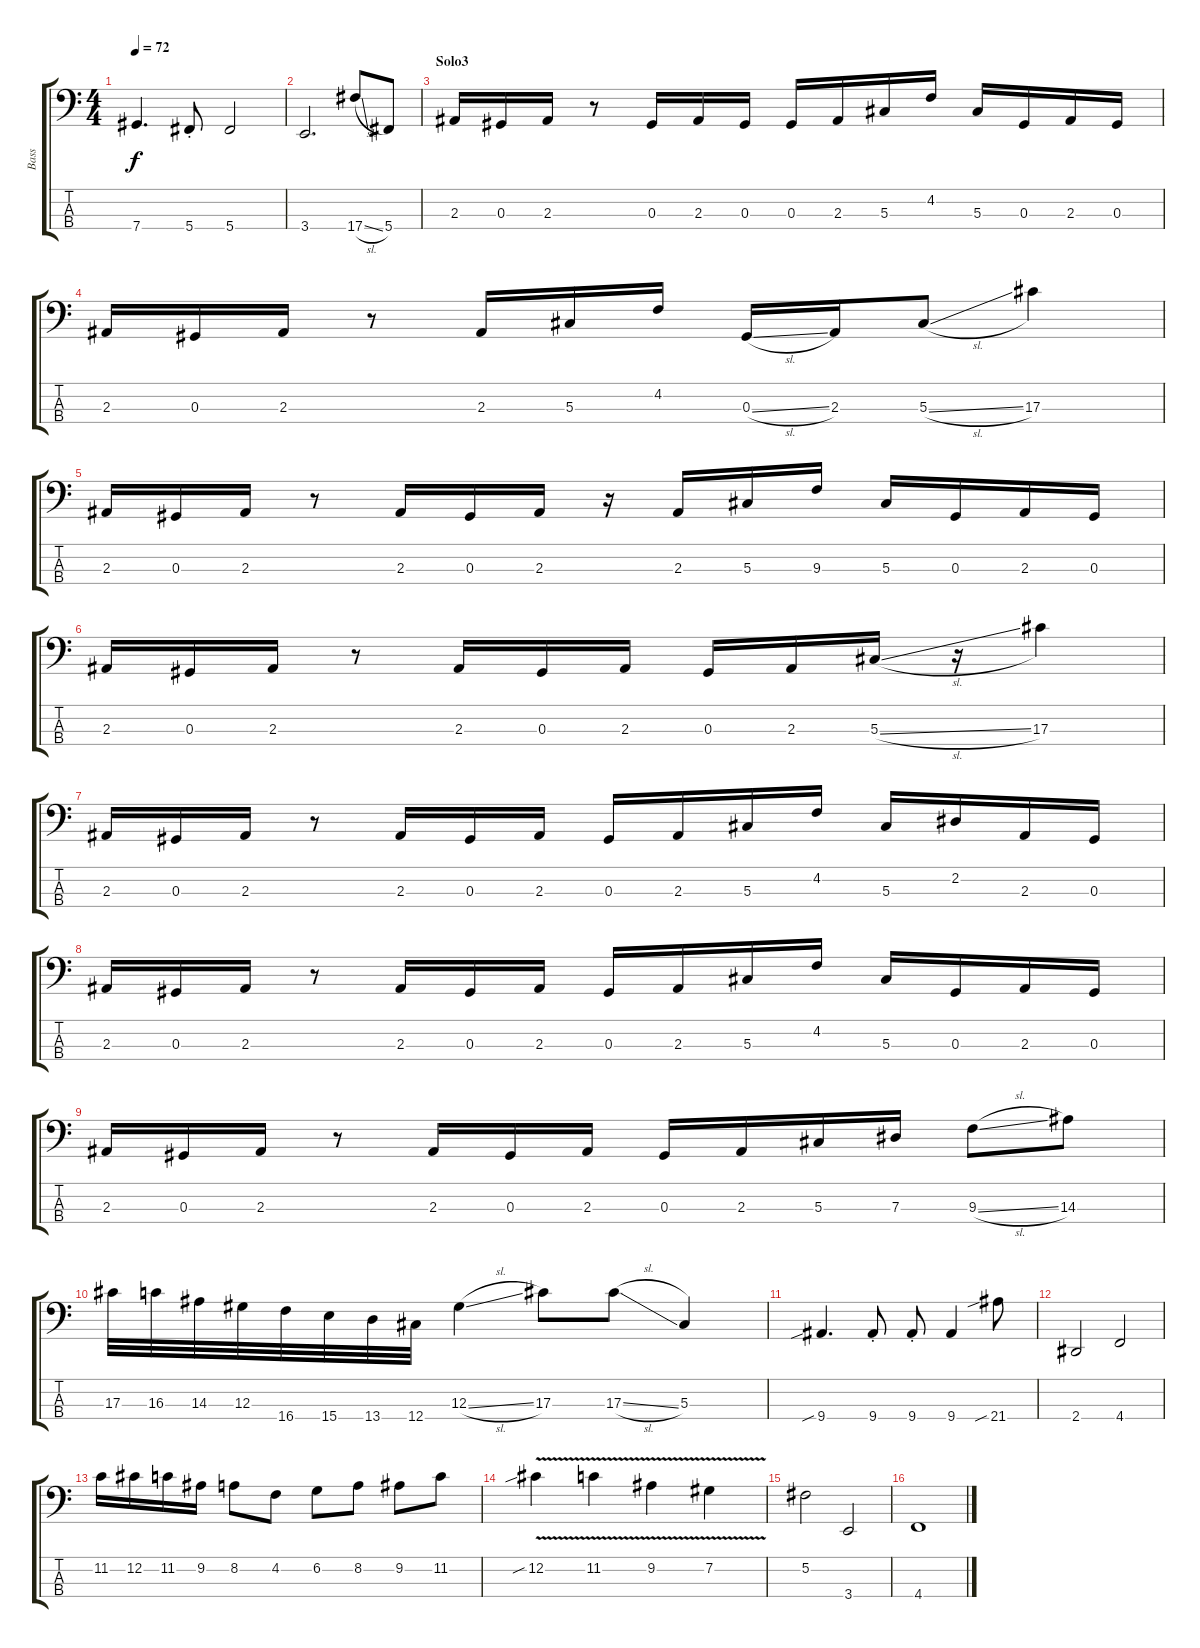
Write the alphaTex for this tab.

\track ("Bass" "Bass") {instrument fretlessbass}
\staff {score tabs}
\tuning (Gb2 Db2 Ab1 Db1) {hide}
\ts (4 4)
\tempo 72
\clef f4
\ks c
7.4.4{d dy f} 5.4{st}.8 5.4.2 |
3.4.2{d} 17.4{sl}.8 5.4.8 |
\section ("" "Solo3")
2.3.16 0.3.16 2.3.16 r.8 0.3.16 2.3.16 0.3.16 0.3.16 2.3.16 5.3.16 4.2.16 5.3.16 0.3.16 2.3.16 0.3.16 |
2.3.16 0.3.16 2.3.16 r.8 2.3.16 5.3.16 4.2.16 0.3{sl}.16 2.3.16 5.3{sl}.8 17.3.4 |
2.3.16 0.3.16 2.3.16 r.8 2.3.16 0.3.16 2.3.16 r.16 2.3.16 5.3.16 9.3.16 5.3.16 0.3.16 2.3.16 0.3.16 |
2.3.16 0.3.16 2.3.16 r.8 2.3.16 0.3.16 2.3.16 0.3.16 2.3.16 5.3{sl}.16 r.16 17.3.4 |
2.3.16 0.3.16 2.3.16 r.8 2.3.16 0.3.16 2.3.16 0.3.16 2.3.16 5.3.16 4.2.16 5.3.16 2.2.16 2.3.16 0.3.16 |
2.3.16 0.3.16 2.3.16 r.8 2.3.16 0.3.16 2.3.16 0.3.16 2.3.16 5.3.16 4.2.16 5.3.16 0.3.16 2.3.16 0.3.16 |
2.3.16 0.3.16 2.3.16 r.8 2.3.16 0.3.16 2.3.16 0.3.16 2.3.16 5.3.16 7.3.16 9.3{sl}.8 14.3.8 |
17.3.32 16.3.32 14.3.32 12.3.32 16.4.32 15.4.32 13.4.32 12.4.32 12.3{sl}.4 17.3.8 17.3{sl}.8 5.3.4 |
\section ("" "")
9.4{sib}.4{d} 9.4{st}.8 9.4{st}.8 9.4.4 21.4{sib}.8 |
2.4.2 4.4.2 |
11.2.16 12.2.16 11.2.16 9.2.16 8.2.8 4.2.8 6.2.8 8.2.8 9.2.8 11.2.8 |
12.2{v sib}.4 11.2{v}.4 9.2{v}.4 7.2{v}.4 |
5.2.2 3.4.2 |
4.4.1
